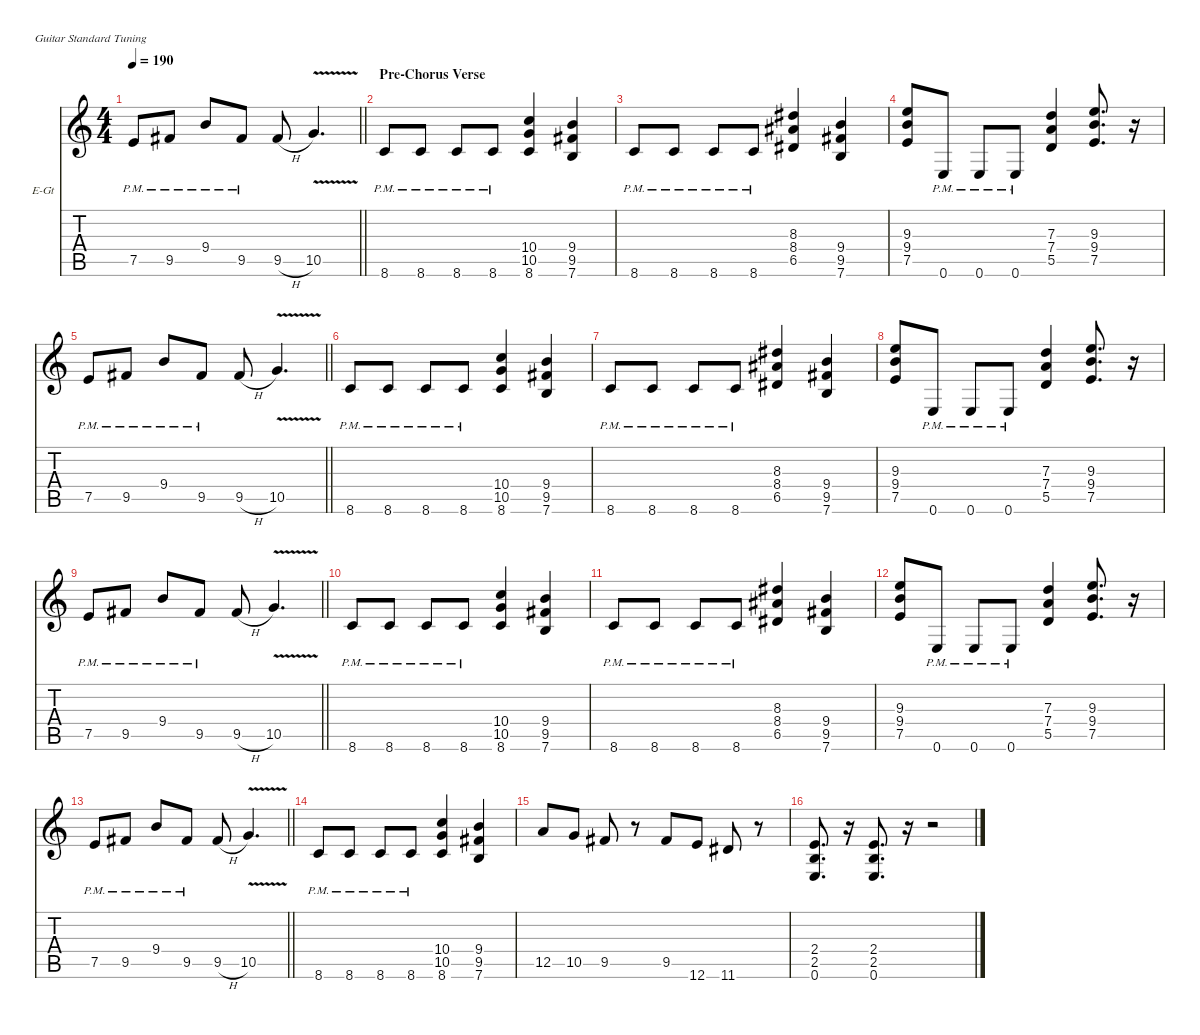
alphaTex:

\hideDynamics
\bracketExtendMode nobrackets
\firstSystemTrackNameOrientation horizontal
\otherSystemsTrackNameOrientation horizontal
\track ("Kirk Hammett" "E-Gt") {instrument distortionguitar}
\staff {score tabs}
\tuning (E4 B3 G3 D3 A2 E2)
\ts (4 4)
\tempo 190
\clef g2
\barLineRight lightlight
\ks c
7.5{pm}.8{dy fff} 9.5{pm acc #}.8 9.4{pm}.8 9.5{pm acc #}.8 9.5{h acc #}.8 10.5{v}.4{d} |
\section ("" "Pre-Chorus Verse")
8.6{pm}.8 8.6{pm}.8 8.6{pm}.8 8.6{pm}.8 (10.4 10.5 8.6).4 (9.4 9.5{acc #} 7.6).4 |
8.6{pm}.8 8.6{pm}.8 8.6{pm}.8 8.6{pm}.8 (8.3{acc #} 8.4{acc #} 6.5{acc #}).4 (9.4 9.5{acc #} 7.6).4 |
(9.3 9.4 7.5).8 0.6{pm}.8 0.6{pm}.8 0.6{pm}.8 (7.3 7.4 5.5).4 (9.3 9.4 7.5).8{d} r.16 |
\barLineRight lightlight
7.5{pm}.8 9.5{pm acc #}.8 9.4{pm}.8 9.5{pm acc #}.8 9.5{h acc #}.8 10.5{v}.4{d} |
8.6{pm}.8 8.6{pm}.8 8.6{pm}.8 8.6{pm}.8 (10.4 10.5 8.6).4 (9.4 9.5{acc #} 7.6).4 |
8.6{pm}.8 8.6{pm}.8 8.6{pm}.8 8.6{pm}.8 (8.3{acc #} 8.4{acc #} 6.5{acc #}).4 (9.4 9.5{acc #} 7.6).4 |
(9.3 9.4 7.5).8 0.6{pm}.8 0.6{pm}.8 0.6{pm}.8 (7.3 7.4 5.5).4 (9.3 9.4 7.5).8{d} r.16 |
\barLineRight lightlight
7.5{pm}.8 9.5{pm acc #}.8 9.4{pm}.8 9.5{pm acc #}.8 9.5{h acc #}.8 10.5{v}.4{d} |
8.6{pm}.8 8.6{pm}.8 8.6{pm}.8 8.6{pm}.8 (10.4 10.5 8.6).4 (9.4 9.5{acc #} 7.6).4 |
8.6{pm}.8 8.6{pm}.8 8.6{pm}.8 8.6{pm}.8 (8.3{acc #} 8.4{acc #} 6.5{acc #}).4 (9.4 9.5{acc #} 7.6).4 |
(9.3 9.4 7.5).8 0.6{pm}.8 0.6{pm}.8 0.6{pm}.8 (7.3 7.4 5.5).4 (9.3 9.4 7.5).8{d} r.16 |
\barLineRight lightlight
7.5{pm}.8 9.5{pm acc #}.8 9.4{pm}.8 9.5{pm acc #}.8 9.5{h acc #}.8 10.5{v}.4{d} |
8.6{pm}.8 8.6{pm}.8 8.6{pm}.8 8.6{pm}.8 (10.4 10.5 8.6).4 (9.4 9.5{acc #} 7.6).4 |
12.5.8 10.5.8 9.5{acc #}.8 r.8 9.5{acc #}.8 12.6.8 11.6{acc #}.8 r.8 |
(2.4 2.5 0.6).8{d} r.16 (2.4 2.5 0.6).8{d} r.16 r.2
